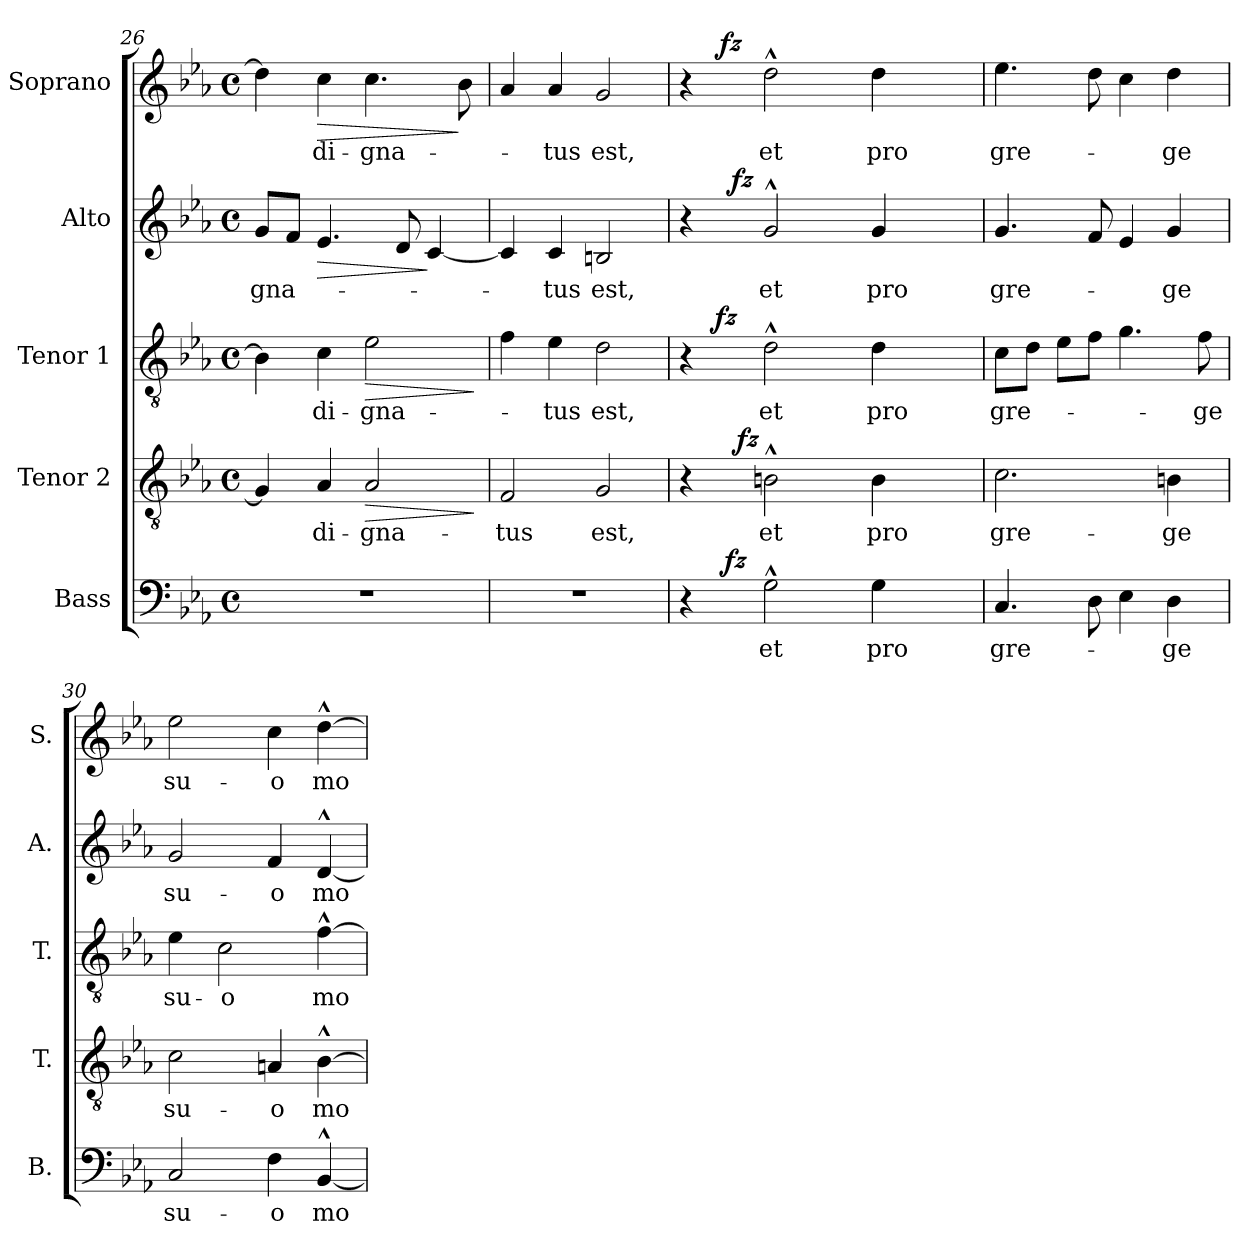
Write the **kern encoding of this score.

**kern	**text	**dynam	**kern	**text	**dynam	**kern	**text	**dynam	**kern	**text	**dynam	**kern	**text	**dynam
*part5	*part5	*part5	*part4	*part4	*part4	*part3	*part3	*part3	*part2	*part2	*part2	*part1	*part1	*part1
*staff5	*staff5	*staff5	*staff4	*staff4	*staff4	*staff3	*staff3	*staff3	*staff2	*staff2	*staff2	*staff1	*staff1	*staff1
*I"Bass	*	*	*I"Tenor 2	*	*	*I"Tenor 1	*	*	*I"Alto	*	*	*I"Soprano	*	*
*I'B.	*	*	*I'T.	*	*	*I'T.	*	*	*I'A.	*	*	*I'S.	*	*
*clefF4	*	*	*clefGv2	*	*	*clefGv2	*	*	*clefG2	*	*	*clefG2	*	*
*	*	*	*ITrd7c12	*	*	*ITrd7c12	*	*	*	*	*	*	*	*
*k[b-e-a-]	*	*	*k[b-e-a-]	*	*	*k[b-e-a-]	*	*	*k[b-e-a-]	*	*	*k[b-e-a-]	*	*
*E-:	*	*	*E-:	*	*	*E-:	*	*	*E-:	*	*	*E-:	*	*
*M4/4	*	*	*M4/4	*	*	*M4/4	*	*	*M4/4	*	*	*M4/4	*	*
*met(c)	*	*	*met(c)	*	*	*met(c)	*	*	*met(c)	*	*	*met(c)	*	*
=26	=26	=26	=26	=26	=26	=26	=26	=26	=26	=26	=26	=26	=26	=26
!	!	!	!	!	!	!	!	!	!	!LO:LY:b:color=#000000	!	!	!	!
1r	.	.	4GGi/]	.	.	4BB-i\]	.	.	8gi/L	-gna-	.	4ddi\]	.	.
.	.	.	.	.	.	.	.	.	8fi/J	.	.	.	.	.
!	!	!	!	!LO:LY:b:color=#000000	!	!	!	!	!	!	!	!	!	!
!	!	!	!	!	!	!	!LO:LY:b:color=#000000	!	!	!	!LO:HP:b	!	!	!
!	!	!	!	!	!	!	!	!	!	!	!	!	!LO:LY:b:color=#000000	!LO:HP:b
.	.	.	4AA-i/	di-	.	4Ci\	di-	.	4.e-i/	.	>	4cci\	di-	>
!	!	!	!	!LO:LY:b:color=#000000	!LO:HP:b	!	!	!	!	!	!	!	!	!
!	!	!	!	!	!	!	!LO:LY:b:color=#000000	!LO:HP:b	!	!	!	!	!	!
!	!	!	!	!	!	!	!	!	!	!	!	!	!LO:LY:b:color=#000000	!
.	.	.	2AA-i/	-gna-	>	2E-i\	-gna-	>	.	.	.	4.cci\	-gna-	.
.	.	.	.	.	.	.	.	.	8di/	.	.	.	.	.
.	.	.	.	.	.	.	.	.	[<4ci/	.	]	.	.	.
.	.	.	.	.	.	.	.	.	.	.	.	8b-i\	.	]
.	.	.	.	.	]	.	.	]	.	.	.	.	.	.
=27	=27	=27	=27	=27	=27	=27	=27	=27	=27	=27	=27	=27	=27	=27
!	!	!	!	!LO:LY:b:color=#000000	!	!	!	!	!	!	!	!	!	!
1r	.	.	2FFi/	-tus	.	4Fi\	.	.	4ci/]	.	.	4a-i/	.	.
!	!	!	!	!	!	!	!LO:LY:b:color=#000000	!	!	!	!	!	!	!
!	!	!	!	!	!	!	!	!	!	!LO:LY:b:color=#000000	!	!	!	!
!	!	!	!	!	!	!	!	!	!	!	!	!	!LO:LY:b:color=#000000	!
.	.	.	.	.	.	4E-i\	-tus	.	4ci/	-tus	.	4a-i/	-tus	.
!	!	!	!	!LO:LY:b:color=#000000	!	!	!	!	!	!	!	!	!	!
!	!	!	!	!	!	!	!LO:LY:b:color=#000000	!	!	!	!	!	!	!
!	!	!	!	!	!	!	!	!	!	!LO:LY:b:color=#000000	!	!	!	!
!	!	!	!	!	!	!	!	!	!	!	!	!	!LO:LY:b:color=#000000	!
.	.	.	2GGi/	est,	.	2Di\	est,	.	2Bni/	est,	.	2gi/	est,	.
=28	=28	=28	=28	=28	=28	=28	=28	=28	=28	=28	=28	=28	=28	=28
*^	*	*	*^	*	*	*^	*	*	*^	*	*	*^	*	*
4r	8ryy	.	.	4r	8ryy	.	.	4r	8ryy	.	.	4r	8ryy	.	.	4r	8ryy	.	.
.	64ryy	.	.	.	32ryy	.	.	.	256.ryy	.	.	.	64ryy	.	.	.	128.ryy	.	.
.	.	.	.	.	.	.	.	.	2ryy	.	fz	.	.	.	.	.	.	.	.
.	.	.	.	.	.	.	.	.	.	.	.	.	.	.	.	.	2ryy	.	fz
.	1024ryy	.	.	.	.	.	.	.	.	.	.	.	128ryy	.	.	.	.	.	.
.	2ryy	.	fz	.	.	.	.	.	.	.	.	.	.	.	.	.	.	.	.
.	.	.	.	.	.	.	.	.	.	.	.	.	1024ryy	.	.	.	.	.	.
.	.	.	.	.	.	.	.	.	.	.	.	.	2ryy	.	fz	.	.	.	.
.	.	.	.	.	2ryy	.	fz	.	.	.	.	.	.	.	.	.	.	.	.
!	!	!LO:LY:b:color=#000000	!	!	!	!	!	!	!	!	!	!	!	!	!	!	!	!	!
!	!	!	!	!	!	!LO:LY:b:color=#000000	!	!	!	!	!	!	!	!	!	!	!	!	!
!	!	!	!	!	!	!	!	!	!	!LO:LY:b:color=#000000	!	!	!	!	!	!	!	!	!
!	!	!	!	!	!	!	!	!	!	!	!	!	!	!LO:LY:b:color=#000000	!	!	!	!	!
!	!	!	!	!	!	!	!	!	!	!	!	!	!	!	!	!	!	!LO:LY:b:color=#000000	!
2G^^i\	.	et	.	2BBn^^i\	.	et	.	2D^^i\	.	et	.	2g^^i/	.	et	.	2dd^^i\	.	et	.
.	.	.	.	.	.	.	.	.	4ryy	.	.	.	.	.	.	.	.	.	.
.	.	.	.	.	.	.	.	.	.	.	.	.	.	.	.	.	4ryy	.	.
.	4ryy	.	.	.	.	.	.	.	.	.	.	.	.	.	.	.	.	.	.
.	.	.	.	.	.	.	.	.	.	.	.	.	4ryy	.	.	.	.	.	.
.	.	.	.	.	4ryy	.	.	.	.	.	.	.	.	.	.	.	.	.	.
!	!	!LO:LY:b:color=#000000	!	!	!	!	!	!	!	!	!	!	!	!	!	!	!	!	!
!	!	!	!	!	!	!LO:LY:b:color=#000000	!	!	!	!	!	!	!	!	!	!	!	!	!
!	!	!	!	!	!	!	!	!	!	!LO:LY:b:color=#000000	!	!	!	!	!	!	!	!	!
!	!	!	!	!	!	!	!	!	!	!	!	!	!	!LO:LY:b:color=#000000	!	!	!	!	!
!	!	!	!	!	!	!	!	!	!	!	!	!	!	!	!	!	!	!LO:LY:b:color=#000000	!
4Gi\	.	pro	.	4BBi\	.	pro	.	4Di\	.	pro	.	4gi/	.	pro	.	4ddi\	.	pro	.
.	.	.	.	.	.	.	.	.	16ryy	.	.	.	.	.	.	.	.	.	.
.	.	.	.	.	.	.	.	.	.	.	.	.	.	.	.	.	16ryy	.	.
.	16ryy	.	.	.	.	.	.	.	.	.	.	.	.	.	.	.	.	.	.
.	.	.	.	.	.	.	.	.	.	.	.	.	16ryy	.	.	.	.	.	.
.	.	.	.	.	16.ryy	.	.	.	.	.	.	.	.	.	.	.	.	.	.
.	.	.	.	.	.	.	.	.	32ryy	.	.	.	.	.	.	.	.	.	.
.	.	.	.	.	.	.	.	.	.	.	.	.	.	.	.	.	32ryy	.	.
.	32ryy	.	.	.	.	.	.	.	.	.	.	.	.	.	.	.	.	.	.
.	.	.	.	.	.	.	.	.	.	.	.	.	32ryy	.	.	.	.	.	.
.	.	.	.	.	.	.	.	.	64ryy	.	.	.	.	.	.	.	.	.	.
.	.	.	.	.	.	.	.	.	.	.	.	.	.	.	.	.	64ryy	.	.
.	128...ryy	.	.	.	.	.	.	.	.	.	.	.	.	.	.	.	.	.	.
.	.	.	.	.	.	.	.	.	128ryy	.	.	.	.	.	.	.	.	.	.
.	.	.	.	.	.	.	.	.	.	.	.	.	256..ryy	.	.	.	.	.	.
.	.	.	.	.	.	.	.	.	.	.	.	.	.	.	.	.	256ryy	.	.
.	.	.	.	.	.	.	.	.	512ryy	.	.	.	.	.	.	.	.	.	.
*v	*v	*	*	*	*	*	*	*v	*v	*	*	*v	*v	*	*	*v	*v	*	*
*	*	*	*v	*v	*	*	*	*	*	*	*	*	*	*	*
!!LO:LB:g=z
=29	=29	=29	=29	=29	=29	=29	=29	=29	=29	=29	=29	=29	=29	=29
*^	*	*	*^	*	*	*^	*	*	*^	*	*	*^	*	*
!	!	!LO:LY:b:color=#000000	!	!	!	!	!	!	!	!	!	!	!	!	!	!	!	!	!
*v	*v	*	*	*	*	*	*	*v	*v	*	*	*v	*v	*	*	*v	*v	*	*
*	*	*	*v	*v	*	*	*	*	*	*	*	*	*	*	*
*^	*	*	*^	*	*	*^	*	*	*^	*	*	*^	*	*
!	!	!	!	!	!	!LO:LY:b:color=#000000	!	!	!	!	!	!	!	!	!	!	!	!	!
*v	*v	*	*	*	*	*	*	*v	*v	*	*	*v	*v	*	*	*v	*v	*	*
*	*	*	*v	*v	*	*	*	*	*	*	*	*	*	*	*
*^	*	*	*^	*	*	*^	*	*	*^	*	*	*^	*	*
!	!	!	!	!	!	!	!	!	!	!LO:LY:b:color=#000000	!	!	!	!	!	!	!	!	!
*v	*v	*	*	*	*	*	*	*v	*v	*	*	*v	*v	*	*	*v	*v	*	*
*	*	*	*v	*v	*	*	*	*	*	*	*	*	*	*	*
*^	*	*	*^	*	*	*^	*	*	*^	*	*	*^	*	*
!	!	!	!	!	!	!	!	!	!	!	!	!	!	!LO:LY:b:color=#000000	!	!	!	!	!
*v	*v	*	*	*	*	*	*	*v	*v	*	*	*v	*v	*	*	*v	*v	*	*
*	*	*	*v	*v	*	*	*	*	*	*	*	*	*	*	*
*^	*	*	*^	*	*	*^	*	*	*^	*	*	*^	*	*
!	!	!	!	!	!	!	!	!	!	!	!	!	!	!	!	!	!	!LO:LY:b:color=#000000	!
*v	*v	*	*	*	*	*	*	*v	*v	*	*	*v	*v	*	*	*v	*v	*	*
*	*	*	*v	*v	*	*	*	*	*	*	*	*	*	*	*
4.Ci/	gre-	.	2.Ci\	gre-	.	8Ci\L	gre-	.	4.gi/	gre-	.	4.ee-i\	gre-	.
.	.	.	.	.	.	8Di\J	.	.	.	.	.	.	.	.
.	.	.	.	.	.	8E-i\L	.	.	.	.	.	.	.	.
8Di\	.	.	.	.	.	8Fi\J	.	.	8fi/	.	.	8ddi\	.	.
4E-i\	.	.	.	.	.	4.Gi\	.	.	4e-i/	.	.	4cci\	.	.
!	!LO:LY:b:color=#000000	!	!	!	!	!	!	!	!	!	!	!	!	!
!	!	!	!	!LO:LY:b:color=#000000	!	!	!	!	!	!	!	!	!	!
!	!	!	!	!	!	!	!	!	!	!LO:LY:b:color=#000000	!	!	!	!
!	!	!	!	!	!	!	!	!	!	!	!	!	!LO:LY:b:color=#000000	!
4Di\	-ge	.	4BBni\	-ge	.	.	.	.	4gi/	-ge	.	4ddi\	-ge	.
!	!	!	!	!	!	!	!LO:LY:b:color=#000000	!	!	!	!	!	!	!
.	.	.	.	.	.	8Fi\	-ge	.	.	.	.	.	.	.
=30	=30	=30	=30	=30	=30	=30	=30	=30	=30	=30	=30	=30	=30	=30
!	!LO:LY:b:color=#000000	!	!	!	!	!	!	!	!	!	!	!	!	!
!	!	!	!	!LO:LY:b:color=#000000	!	!	!	!	!	!	!	!	!	!
!	!	!	!	!	!	!	!LO:LY:b:color=#000000	!	!	!	!	!	!	!
!	!	!	!	!	!	!	!	!	!	!LO:LY:b:color=#000000	!	!	!	!
!	!	!	!	!	!	!	!	!	!	!	!	!	!LO:LY:b:color=#000000	!
2Ci/	su-	.	2Ci\	su-	.	4E-i\	su-	.	2gi/	su-	.	2ee-i\	su-	.
!	!	!	!	!	!	!	!LO:LY:b:color=#000000	!	!	!	!	!	!	!
.	.	.	.	.	.	2Ci\	-o	.	.	.	.	.	.	.
!	!LO:LY:b:color=#000000	!	!	!	!	!	!	!	!	!	!	!	!	!
!	!	!	!	!LO:LY:b:color=#000000	!	!	!	!	!	!	!	!	!	!
!	!	!	!	!	!	!	!	!	!	!LO:LY:b:color=#000000	!	!	!	!
!	!	!	!	!	!	!	!	!	!	!	!	!	!LO:LY:b:color=#000000	!
4Fi\	-o	.	4AAni/	-o	.	.	.	.	4fi/	-o	.	4cci\	-o	.
!	!LO:LY:b:color=#000000	!	!	!	!	!	!	!	!	!	!	!	!	!
!	!	!	!	!LO:LY:b:color=#000000	!	!	!	!	!	!	!	!	!	!
!	!	!	!	!	!	!	!LO:LY:b:color=#000000	!	!	!	!	!	!	!
!	!	!	!	!	!	!	!	!	!	!LO:LY:b:color=#000000	!	!	!	!
!	!	!	!	!	!	!	!	!	!	!	!	!	!LO:LY:b:color=#000000	!
[<4BB-^^i/	mo	.	[>4BB-^^i\	mo-	.	[>4F^^i\	mo-	.	[<4d^^i/	mo-	.	[>4dd^^i\	mo-	.
=	=	=	=	=	=	=	=	=	=	=	=	=	=	=
*-	*-	*-	*-	*-	*-	*-	*-	*-	*-	*-	*-	*-	*-	*-
